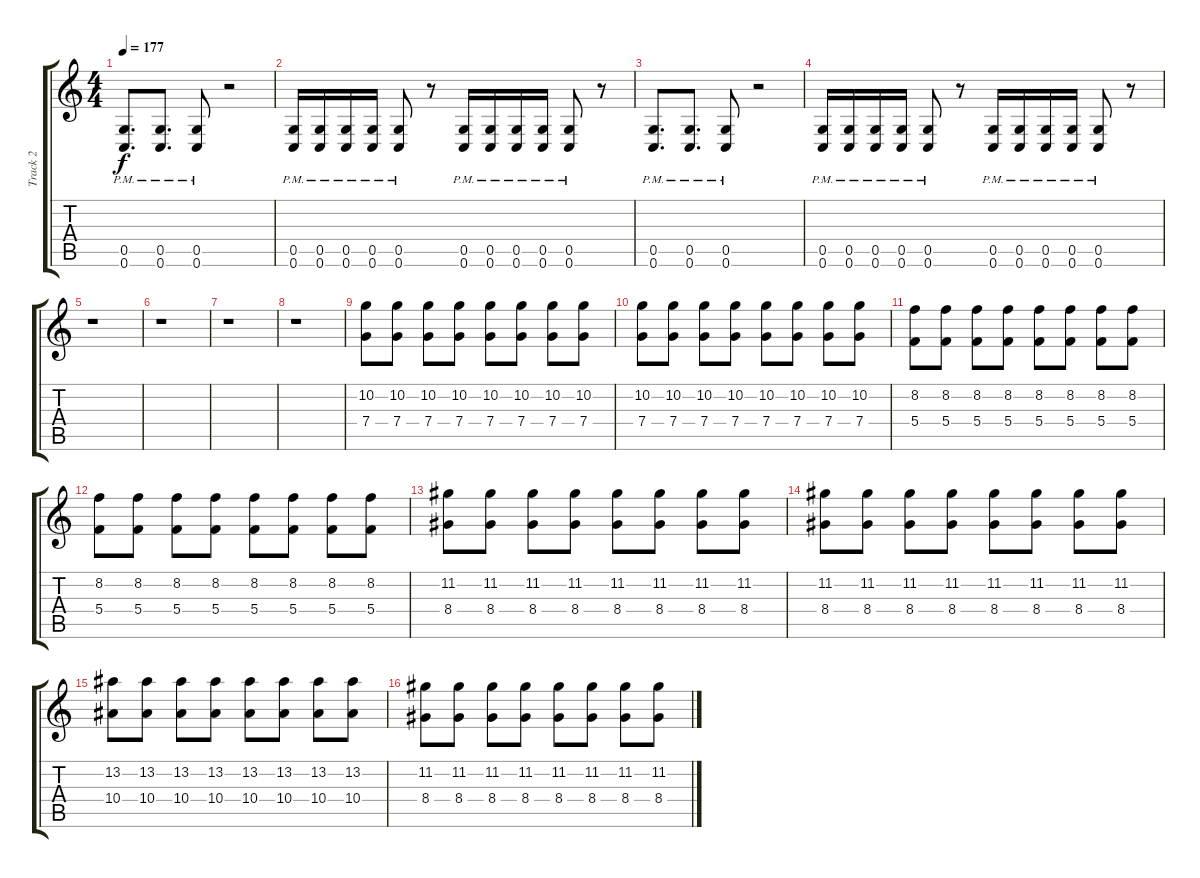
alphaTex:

\track ("Track 2" "Track 2") {instrument distortionguitar}
\staff {score tabs}
\tuning (D4 A3 F3 C3 G2 C2) {hide}
\ts (4 4)
\tempo 177
\clef g2
\ks c
(0.5{pm} 0.6{pm}).8{d dy f} (0.5{pm} 0.6{pm}).8{d} (0.5{pm} 0.6{pm}).8 r.2 |
(0.5{pm} 0.6{pm}).16 (0.5{pm} 0.6{pm}).16 (0.5{pm} 0.6{pm}).16 (0.5{pm} 0.6{pm}).16 (0.5{pm} 0.6{pm}).8 r.8 (0.5{pm} 0.6{pm}).16 (0.5{pm} 0.6{pm}).16 (0.5{pm} 0.6{pm}).16 (0.5{pm} 0.6{pm}).16 (0.5{pm} 0.6{pm}).8 r.8 |
(0.5{pm} 0.6{pm}).8{d} (0.5{pm} 0.6{pm}).8{d} (0.5{pm} 0.6{pm}).8 r.2 |
(0.5{pm} 0.6{pm}).16 (0.5{pm} 0.6{pm}).16 (0.5{pm} 0.6{pm}).16 (0.5{pm} 0.6{pm}).16 (0.5{pm} 0.6{pm}).8 r.8 (0.5{pm} 0.6{pm}).16 (0.5{pm} 0.6{pm}).16 (0.5{pm} 0.6{pm}).16 (0.5{pm} 0.6{pm}).16 (0.5{pm} 0.6{pm}).8 r.8 |
r.1 |
r.1 |
r.1 |
r.1 |
(10.2 7.4).8 (10.2 7.4).8 (10.2 7.4).8 (10.2 7.4).8 (10.2 7.4).8 (10.2 7.4).8 (10.2 7.4).8 (10.2 7.4).8 |
(10.2 7.4).8 (10.2 7.4).8 (10.2 7.4).8 (10.2 7.4).8 (10.2 7.4).8 (10.2 7.4).8 (10.2 7.4).8 (10.2 7.4).8 |
(8.2 5.4).8 (8.2 5.4).8 (8.2 5.4).8 (8.2 5.4).8 (8.2 5.4).8 (8.2 5.4).8 (8.2 5.4).8 (8.2 5.4).8 |
(8.2 5.4).8 (8.2 5.4).8 (8.2 5.4).8 (8.2 5.4).8 (8.2 5.4).8 (8.2 5.4).8 (8.2 5.4).8 (8.2 5.4).8 |
(11.2 8.4).8 (11.2 8.4).8 (11.2 8.4).8 (11.2 8.4).8 (11.2 8.4).8 (11.2 8.4).8 (11.2 8.4).8 (11.2 8.4).8 |
(11.2 8.4).8 (11.2 8.4).8 (11.2 8.4).8 (11.2 8.4).8 (11.2 8.4).8 (11.2 8.4).8 (11.2 8.4).8 (11.2 8.4).8 |
(13.2 10.4).8 (13.2 10.4).8 (13.2 10.4).8 (13.2 10.4).8 (13.2 10.4).8 (13.2 10.4).8 (13.2 10.4).8 (13.2 10.4).8 |
(11.2 8.4).8 (11.2 8.4).8 (11.2 8.4).8 (11.2 8.4).8 (11.2 8.4).8 (11.2 8.4).8 (11.2 8.4).8 (11.2 8.4).8
